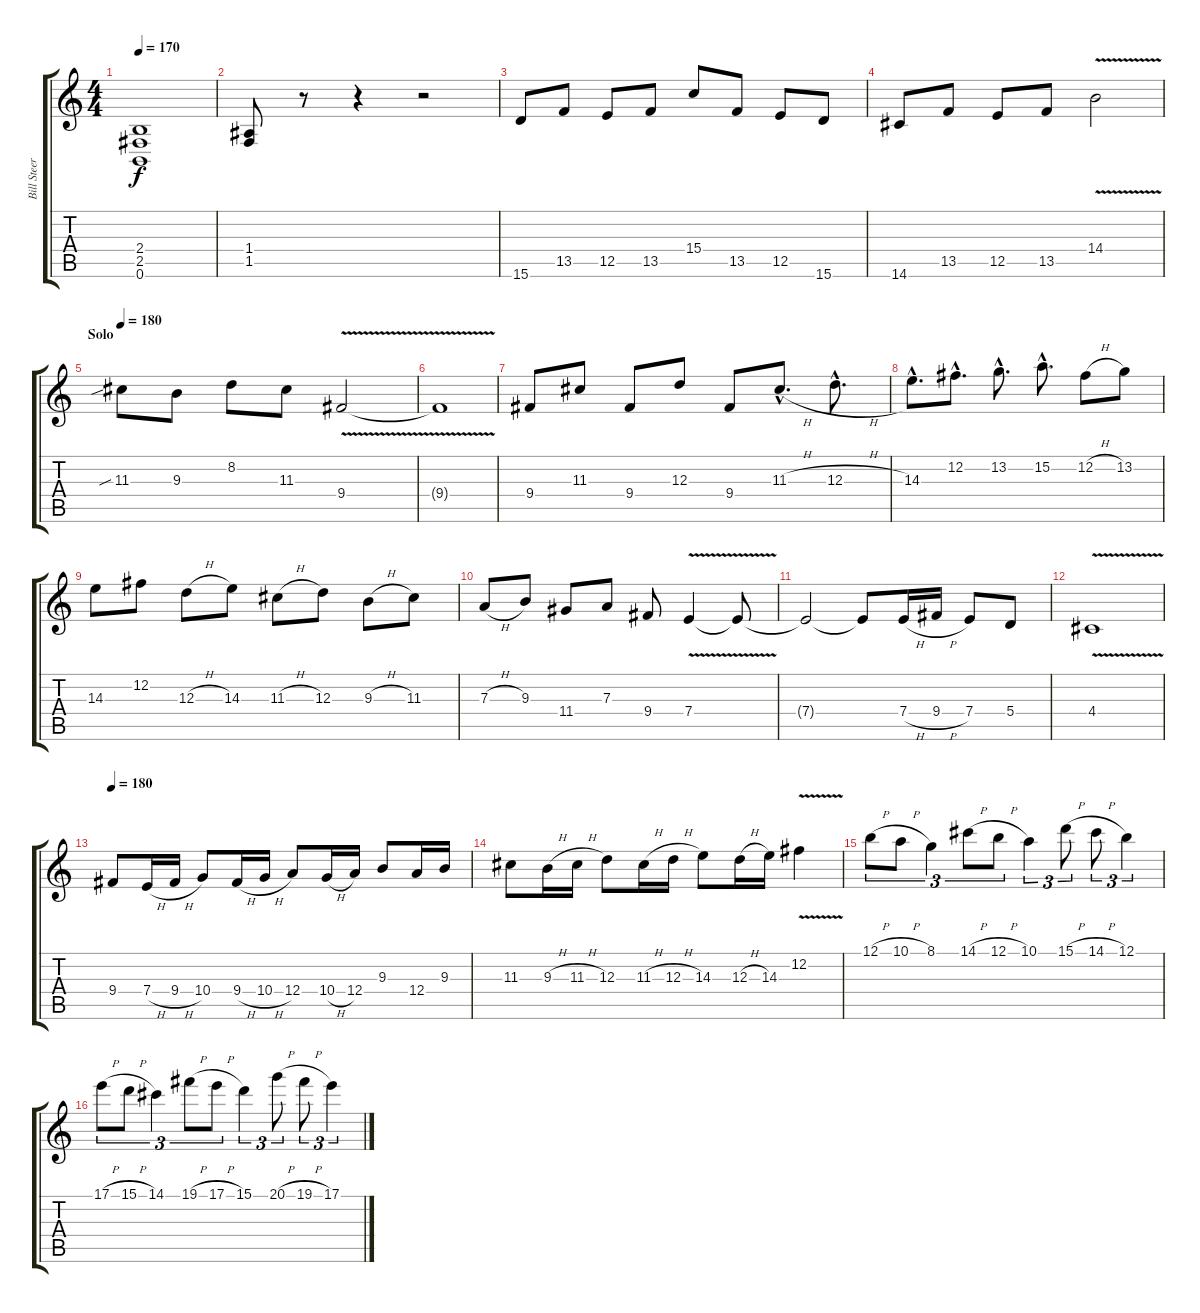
\track ("Bill Steer" "Bill Steer") {instrument distortionguitar}
\staff {score tabs}
\tuning (B3 Gb3 D3 A2 E2 B1) {hide}
\ts (4 4)
\tempo 170
\clef g2
\ks c
(2.4 2.5 0.6).1{dy f} |
(1.4 1.5).8 r.8 r.4 r.2 |
15.6.8 13.5.8 12.5.8 13.5.8 15.4.8 13.5.8 12.5.8 15.6.8 |
14.6.8 13.5.8 12.5.8 13.5.8 14.4{v}.2 |
\section ("" "Solo")
\tempo 180
11.3{sib}.8{volume 16 balance 8} 9.3.8 8.2.8 11.3.8 9.4{v}.2 |
9.4{t}.1 |
9.4.8 11.3.8 9.4.8 12.3.8 9.4.8 11.3{h hac}.8{d} 12.3{h hac}.8{d} |
14.3{hac}.8{d} 12.2{hac}.8{d} 13.2{hac}.8{d} 15.2{hac}.8{d} 12.2{h}.8 13.2.8 |
14.3.8 12.2.8 12.3{h}.8 14.3.8 11.3{h}.8 12.3.8 9.3{h}.8 11.3.8 |
7.3{h}.8 9.3.8 11.4.8 7.3.8 9.4.8 7.4{v}.4 7.4{t}.8 |
7.4{t}.2 7.4{t}.8 7.4{h}.16 9.4{h}.16 7.4.8 5.4.8 |
4.4{v}.1 |
\tempo 180
9.4.8 7.4{h}.16 9.4{h}.16 10.4.8 9.4{h}.16 10.4{h}.16 12.4.8 10.4{h}.16 12.4.16 9.3.8 12.4.16 9.3.16 |
11.3.8 9.3{h}.16 11.3{h}.16 12.3.8 11.3{h}.16 12.3{h}.16 14.3.8 12.3{h}.16 14.3.16 12.2{v}.4 |
12.1{h}.8{tu (3 2)} 10.1{h}.8{tu (3 2)} 8.1.4{tu (3 2)} 14.1{h}.8{tu (3 2)} 12.1{h}.8{tu (3 2)} 10.1.4{tu (3 2)} 15.1{h}.8{tu (3 2)} 14.1{h}.8{tu (3 2)} 12.1.4{tu (3 2)} |
17.1{h}.8{tu (3 2)} 15.1{h}.8{tu (3 2)} 14.1.4{tu (3 2)} 19.1{h}.8{tu (3 2)} 17.1{h}.8{tu (3 2)} 15.1.4{tu (3 2)} 20.1{h}.8{tu (3 2)} 19.1{h}.8{tu (3 2)} 17.1.4{tu (3 2)}
